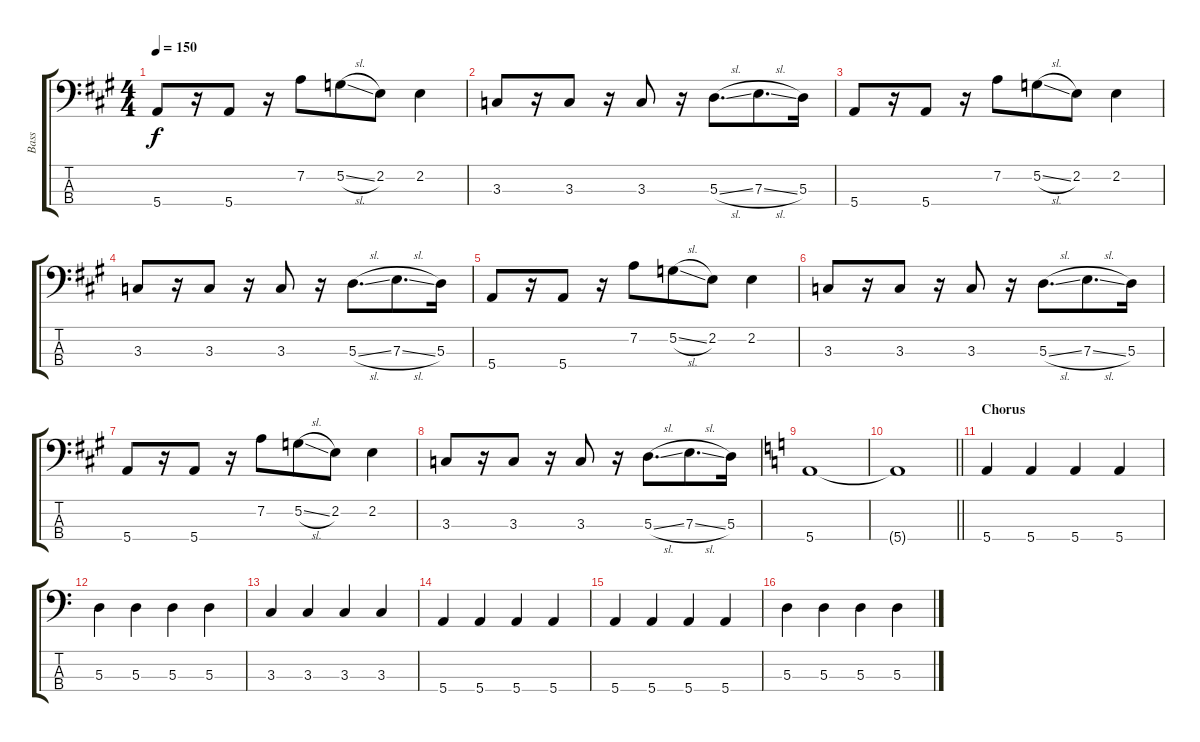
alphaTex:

\track ("Bass" "Bass") {instrument electricbassfinger}
\staff {score tabs}
\tuning (G2 D2 A1 E1) {hide}
\ts (4 4)
\tempo 150
\clef f4
\ks a
5.4.8{dy f} r.16 5.4.8 r.16 7.2.8{beam merge} 5.2{sl}.8 2.2.8 2.2.4 |
3.3.8 r.16 3.3.8 r.16 3.3.8 r.16 5.3{sl}.8{d beam merge} 7.3{sl}.8{d beam merge} 5.3.16 |
5.4.8 r.16 5.4.8 r.16 7.2.8{beam merge} 5.2{sl}.8 2.2.8 2.2.4 |
3.3.8 r.16 3.3.8 r.16 3.3.8 r.16 5.3{sl}.8{d beam merge} 7.3{sl}.8{d beam merge} 5.3.16 |
5.4.8 r.16 5.4.8 r.16 7.2.8{beam merge} 5.2{sl}.8 2.2.8 2.2.4 |
3.3.8 r.16 3.3.8 r.16 3.3.8 r.16 5.3{sl}.8{d beam merge} 7.3{sl}.8{d beam merge} 5.3.16 |
5.4.8 r.16 5.4.8 r.16 7.2.8{beam merge} 5.2{sl}.8 2.2.8 2.2.4 |
3.3.8 r.16 3.3.8 r.16 3.3.8 r.16 5.3{sl}.8{d beam merge} 7.3{sl}.8{d beam merge} 5.3.16 |
\ks c
5.4.1 |
\barLineRight lightlight
5.4{t}.1 |
\section ("" "Chorus")
5.4.4 5.4.4 5.4.4 5.4.4 |
5.3.4 5.3.4 5.3.4 5.3.4 |
3.3.4 3.3.4 3.3.4 3.3.4 |
5.4.4 5.4.4 5.4.4 5.4.4 |
5.4.4 5.4.4 5.4.4 5.4.4 |
5.3.4 5.3.4 5.3.4 5.3.4
